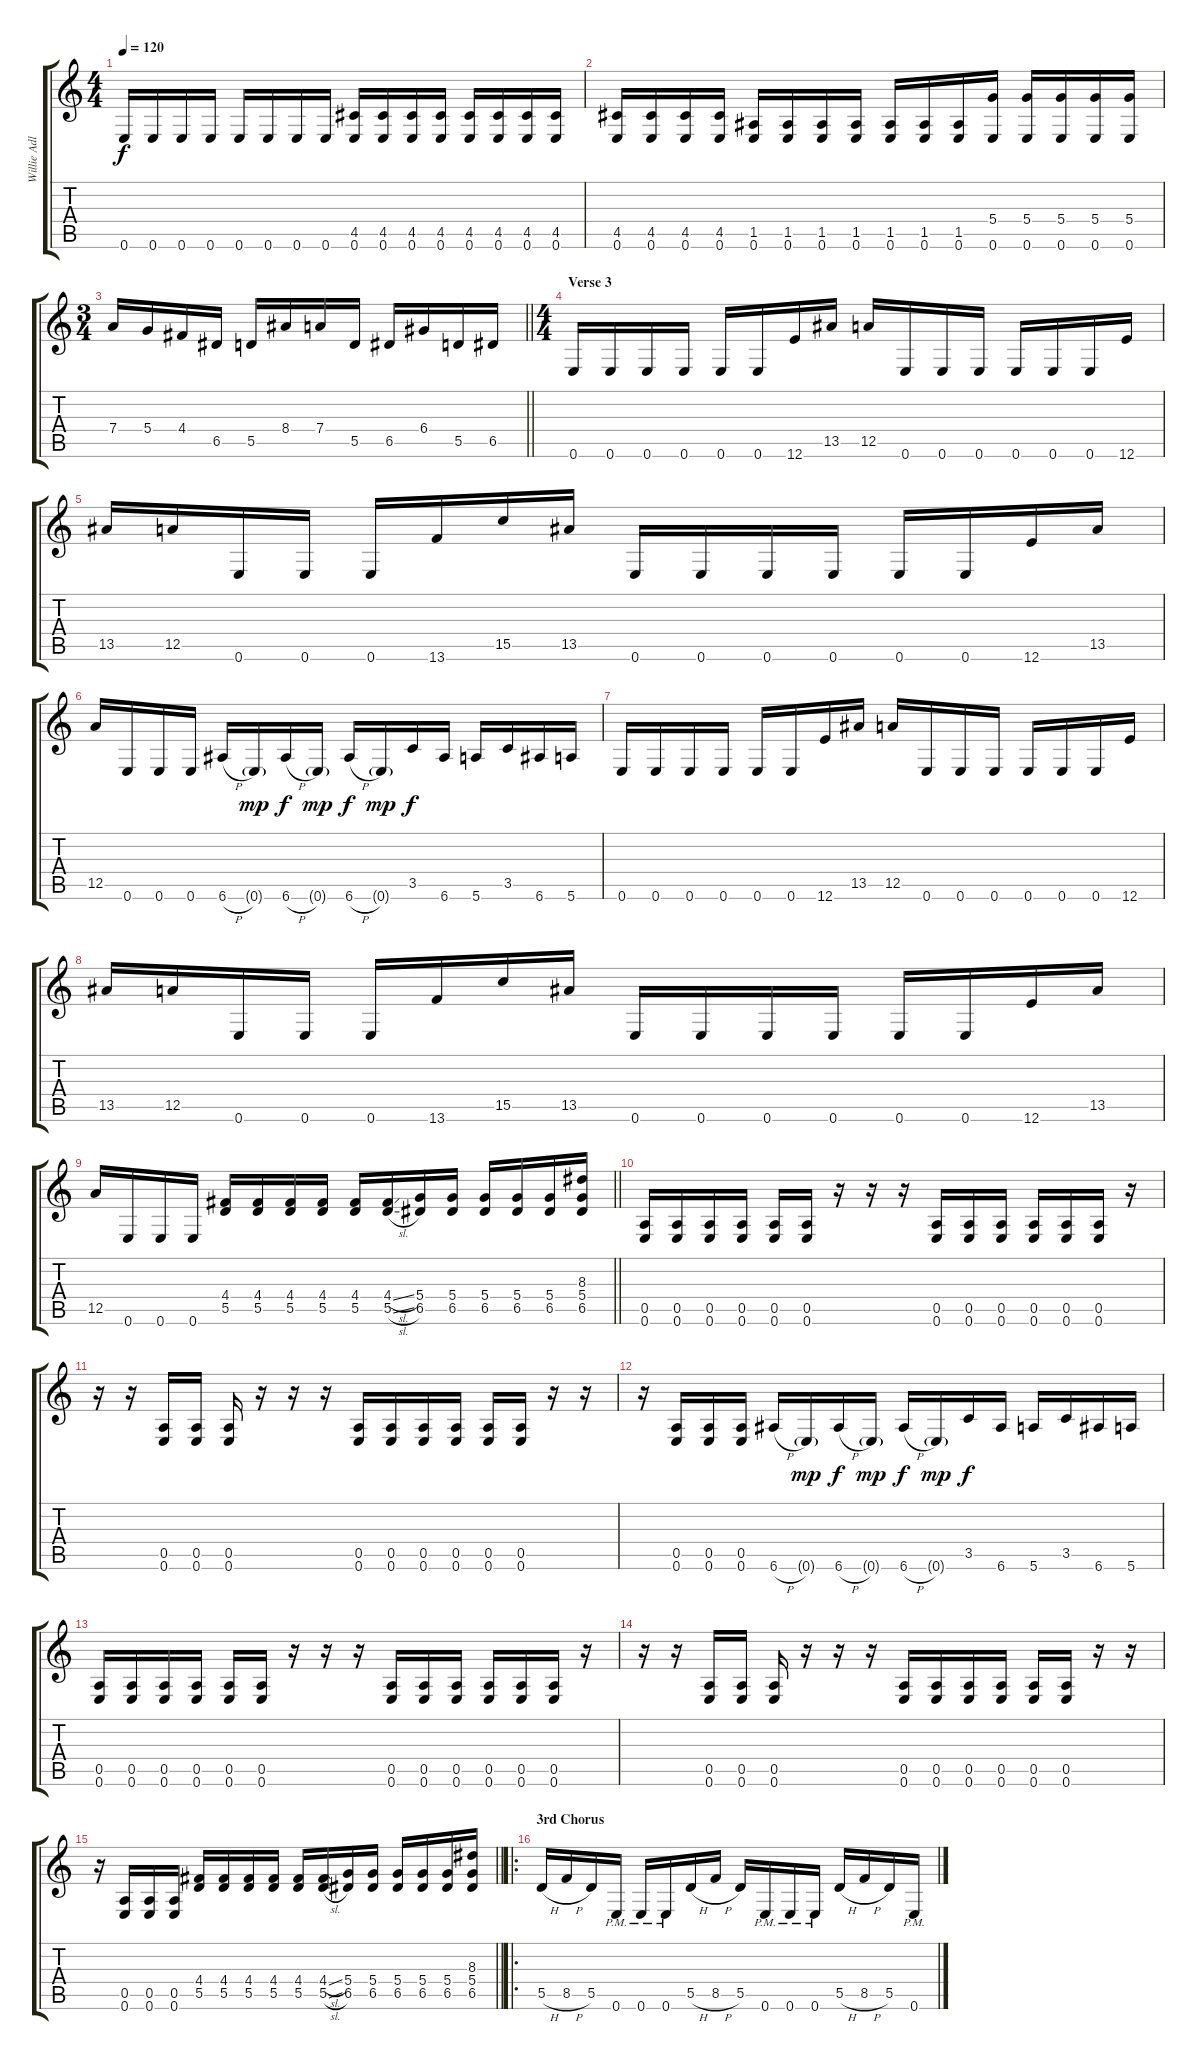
\track ("Willie Adler" "Willie Adl") {instrument distortionguitar}
\staff {score tabs}
\tuning (E4 B3 G3 D3 A2 E2) {hide}
\ts (4 4)
\tempo 120
\clef g2
\ks c
0.6.16{dy f} 0.6.16 0.6.16 0.6.16 0.6.16 0.6.16 0.6.16 0.6.16 (4.5 0.6).16 (4.5 0.6).16 (4.5 0.6).16 (4.5 0.6).16 (4.5 0.6).16 (4.5 0.6).16 (4.5 0.6).16 (4.5 0.6).16 |
(4.5 0.6).16 (4.5 0.6).16 (4.5 0.6).16 (4.5 0.6).16 (1.5 0.6).16 (1.5 0.6).16 (1.5 0.6).16 (1.5 0.6).16 (1.5 0.6).16 (1.5 0.6).16 (1.5 0.6).16 (5.4 0.6).16 (5.4 0.6).16 (5.4 0.6).16 (5.4 0.6).16 (5.4 0.6).16 |
\ts (3 4)
\barLineRight lightlight
7.4.16 5.4.16 4.4.16 6.5.16 5.5.16 8.4.16 7.4.16 5.5.16 6.5.16 6.4.16 5.5.16 6.5.16 |
\ts (4 4)
\section ("" "Verse 3")
0.6.16 0.6.16 0.6.16 0.6.16 0.6.16 0.6.16 12.6.16 13.5.16 12.5.16 0.6.16 0.6.16 0.6.16 0.6.16 0.6.16 0.6.16 12.6.16 |
13.5.16 12.5.16 0.6.16 0.6.16 0.6.16 13.6.16 15.5.16 13.5.16 0.6.16 0.6.16 0.6.16 0.6.16 0.6.16 0.6.16 12.6.16 13.5.16 |
12.5.16 0.6.16 0.6.16 0.6.16 6.6{h}.16 0.6{g}.16{dy mp} 6.6{h}.16{dy f} 0.6{g}.16{dy mp} 6.6{h}.16{dy f} 0.6{g}.16{dy mp} 3.5.16{dy f} 6.6.16 5.6.16 3.5.16 6.6.16 5.6.16 |
0.6.16 0.6.16 0.6.16 0.6.16 0.6.16 0.6.16 12.6.16 13.5.16 12.5.16 0.6.16 0.6.16 0.6.16 0.6.16 0.6.16 0.6.16 12.6.16 |
13.5.16 12.5.16 0.6.16 0.6.16 0.6.16 13.6.16 15.5.16 13.5.16 0.6.16 0.6.16 0.6.16 0.6.16 0.6.16 0.6.16 12.6.16 13.5.16 |
\barLineRight lightlight
12.5.16 0.6.16 0.6.16 0.6.16 (4.4 5.5).16 (4.4 5.5).16 (4.4 5.5).16 (4.4 5.5).16 (4.4 5.5).16 (4.4{sl} 5.5{sl}).16 (5.4 6.5).16 (5.4 6.5).16 (5.4 6.5).16 (5.4 6.5).16 (5.4 6.5).16 (8.3 5.4 6.5).16 |
(0.5 0.6).16 (0.5 0.6).16 (0.5 0.6).16 (0.5 0.6).16 (0.5 0.6).16 (0.5 0.6).16 r.16 r.16 r.16 (0.5 0.6).16 (0.5 0.6).16 (0.5 0.6).16 (0.5 0.6).16 (0.5 0.6).16 (0.5 0.6).16 r.16 |
r.16 r.16 (0.5 0.6).16 (0.5 0.6).16 (0.5 0.6).16 r.16 r.16 r.16 (0.5 0.6).16 (0.5 0.6).16 (0.5 0.6).16 (0.5 0.6).16 (0.5 0.6).16 (0.5 0.6).16 r.16 r.16 |
r.16 (0.5 0.6).16 (0.5 0.6).16 (0.5 0.6).16 6.6{h}.16 0.6{g}.16{dy mp} 6.6{h}.16{dy f} 0.6{g}.16{dy mp} 6.6{h}.16{dy f} 0.6{g}.16{dy mp} 3.5.16{dy f} 6.6.16 5.6.16 3.5.16 6.6.16 5.6.16 |
(0.5 0.6).16 (0.5 0.6).16 (0.5 0.6).16 (0.5 0.6).16 (0.5 0.6).16 (0.5 0.6).16 r.16 r.16 r.16 (0.5 0.6).16 (0.5 0.6).16 (0.5 0.6).16 (0.5 0.6).16 (0.5 0.6).16 (0.5 0.6).16 r.16 |
r.16 r.16 (0.5 0.6).16 (0.5 0.6).16 (0.5 0.6).16 r.16 r.16 r.16 (0.5 0.6).16 (0.5 0.6).16 (0.5 0.6).16 (0.5 0.6).16 (0.5 0.6).16 (0.5 0.6).16 r.16 r.16 |
\barLineRight lightlight
r.16 (0.5 0.6).16 (0.5 0.6).16 (0.5 0.6).16 (4.4 5.5).16 (4.4 5.5).16 (4.4 5.5).16 (4.4 5.5).16 (4.4 5.5).16 (4.4{sl} 5.5{sl}).16 (5.4 6.5).16 (5.4 6.5).16 (5.4 6.5).16 (5.4 6.5).16 (5.4 6.5).16 (8.3 5.4 6.5).16 |
\ro
\section ("" "3rd Chorus")
5.5{h}.16 8.5{h}.16 5.5.16 0.6{pm}.16 0.6{pm}.16 0.6{pm}.16 5.5{h}.16 8.5{h}.16 5.5.16 0.6{pm}.16 0.6{pm}.16 0.6{pm}.16 5.5{h}.16 8.5{h}.16 5.5.16 0.6{pm}.16
